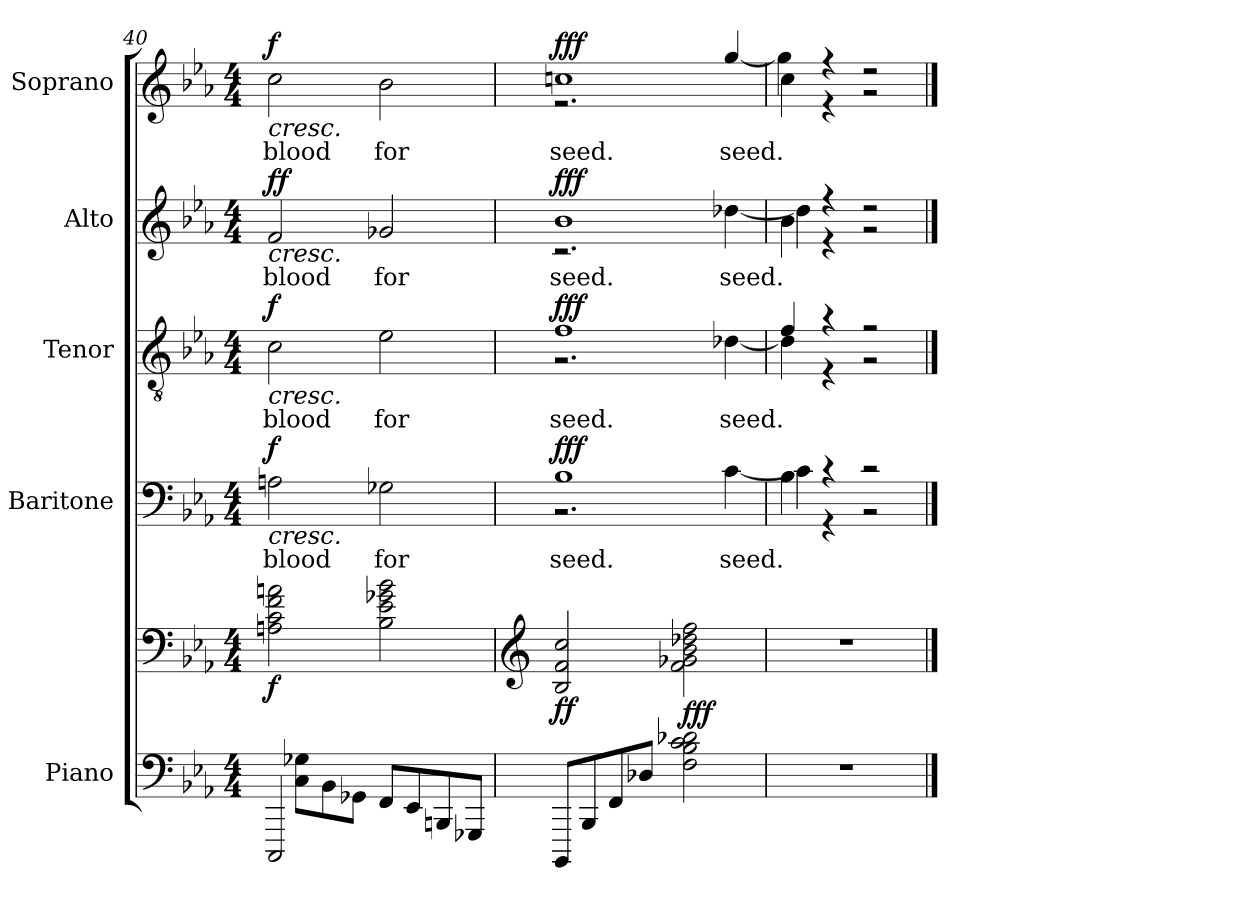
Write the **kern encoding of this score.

**kern	**kern	**dynam	**kern	**text	**dynam	**kern	**text	**dynam	**kern	**text	**dynam	**kern	**text	**dynam
*part5	*part5	*part5	*part4	*part4	*part4	*part3	*part3	*part3	*part2	*part2	*part2	*part1	*part1	*part1
*staff6	*staff5	*staff5/6	*staff4	*staff4	*staff4	*staff3	*staff3	*staff3	*staff2	*staff2	*staff2	*staff1	*staff1	*staff1
*I"Piano	*	*	*I"Baritone	*	*	*I"Tenor	*	*	*I"Alto	*	*	*I"Soprano	*	*
*I'Pno.	*	*	*I'Bar.	*	*	*I'T.	*	*	*I'A.	*	*	*I'S.	*	*
!!LO:LB:g=z
*clefF4	*clefF4	*	*clefF4	*	*	*clefGv2	*	*	*clefG2	*	*	*clefG2	*	*
*k[b-e-a-]	*k[b-e-a-]	*	*k[b-e-a-]	*	*	*k[b-e-a-]	*	*	*k[b-e-a-]	*	*	*k[b-e-a-]	*	*
*M4/4	*M4/4	*	*M4/4	*	*	*M4/4	*	*	*M4/4	*	*	*M4/4	*	*
=40	=40	=40	=40	=40	=40	=40	=40	=40	=40	=40	=40	=40	=40	=40
*^	*	*	*	*	*	*	*	*	*	*	*	*	*	*
!	!	!	!	!	!	!	!	!	!	!	!	!	!LO:TX:b:i:t=cresc.	!	!
!	!	!	!	!	!	!	!	!	!	!LO:TX:b:i:t=cresc.	!	!	!	!	!
!	!	!	!	!	!	!	!LO:TX:b:i:t=cresc.	!	!	!	!	!	!	!	!
!	!	!	!	!LO:TX:b:i:t=cresc.	!	!	!	!	!	!	!	!	!	!	!
!	!	!	!LO:DY:b	!	!LO:LY:b	!LO:DY:b	!	!LO:LY:b	!LO:DY:b	!	!LO:LY:b	!LO:DY:b	!	!LO:LY:b	!LO:DY:b
2CCC/	8ryy	2An\ 2c\ 2f\ 2an\	f	2An\	blood	f	2c\	blood	f	2f/	blood	ff	2cc\	blood	f
.	8C\ 8G-X\L	.	.	.	.	.	.	.	.	.	.	.	.	.	.
.	8BB-\	.	.	.	.	.	.	.	.	.	.	.	.	.	.
.	8GG-X\J	.	.	.	.	.	.	.	.	.	.	.	.	.	.
!	!	!	!	!	!LO:LY:b	!	!	!LO:LY:b	!	!	!LO:LY:b	!	!	!LO:LY:b	!
8FF/L	2ryy	2B-\ 2e-\ 2g-X\ 2b-\	.	2G-X\	for	.	2e-\	for	.	2g-X/	for	.	2b-\	for	.
8EE-/	.	.	.	.	.	.	.	.	.	.	.	.	.	.	.
8BBBn/	.	.	.	.	.	.	.	.	.	.	.	.	.	.	.
8GGG-X/J	.	.	.	.	.	.	.	.	.	.	.	.	.	.	.
*v	*v	*	*	*	*	*	*	*	*	*	*	*	*	*	*
=41	=41	=41	=41	=41	=41	=41	=41	=41	=41	=41	=41	=41	=41	=41
*	*clefG2	*	*	*	*	*	*	*	*	*	*	*	*	*
!	!	!LO:DY:b	!	!LO:LY:b	!LO:DY:b	!	!LO:LY:b	!LO:DY:b	!	!LO:LY:b	!LO:DY:b	!	!LO:LY:b	!LO:DY:b
*	*	*	*^	*	*	*^	*	*	*^	*	*	*^	*	*
8BBBB-/L	2B-/ 2f/ 2cc/	ff	1B-	2.r	seed.	fff	1f	2.r	seed.	fff	1b-	2.r	seed.	fff	1ccn	2.r	seed.	fff
8BBB-/	.	.	.	.	.	.	.	.	.	.	.	.	.	.	.	.	.	.
8FF/	.	.	.	.	.	.	.	.	.	.	.	.	.	.	.	.	.	.
8D-X/J	.	.	.	.	.	.	.	.	.	.	.	.	.	.	.	.	.	.
!	!	!LO:DY:b	!	!	!	!	!	!	!	!	!	!	!	!	!	!	!	!
2F\ 2B-\ 2c\ 2d-X\	2f\ 2g-X\ 2b-\ 2dd-X\ 2ff\	fff	.	.	.	.	.	.	.	.	.	.	.	.	.	.	.	.
!	!	!	!	!	!LO:LY:b	!	!	!	!LO:LY:b	!	!	!	!LO:LY:b	!	!	!	!LO:LY:b	!
.	.	.	.	[4c\	seed.	.	.	[4d-X\	seed.	.	.	[4dd-X\	seed.	.	.	[4gg/	seed.	.
=42	=42	=42	=42	=42	=42	=42	=42	=42	=42	=42	=42	=42	=42	=42	=42	=42	=42	=42
1r	1r	.	4B-\	4c\]	.	.	4f/	4d-\]	.	.	4b-\	4dd-\]	.	.	4cc\	4gg\]	.	.
.	.	.	4r	4r	.	.	4r	4r	.	.	4r	4r	.	.	4r	4r	.	.
.	.	.	2r	2r	.	.	2r	2r	.	.	2r	2r	.	.	2r	2r	.	.
*	*	*	*v	*v	*	*	*	*	*	*	*v	*v	*	*	*v	*v	*	*
*	*	*	*	*	*	*v	*v	*	*	*	*	*	*	*	*
==	==	==	==	==	==	==	==	==	==	==	==	==	==	==
*-	*-	*-	*-	*-	*-	*-	*-	*-	*-	*-	*-	*-	*-	*-
